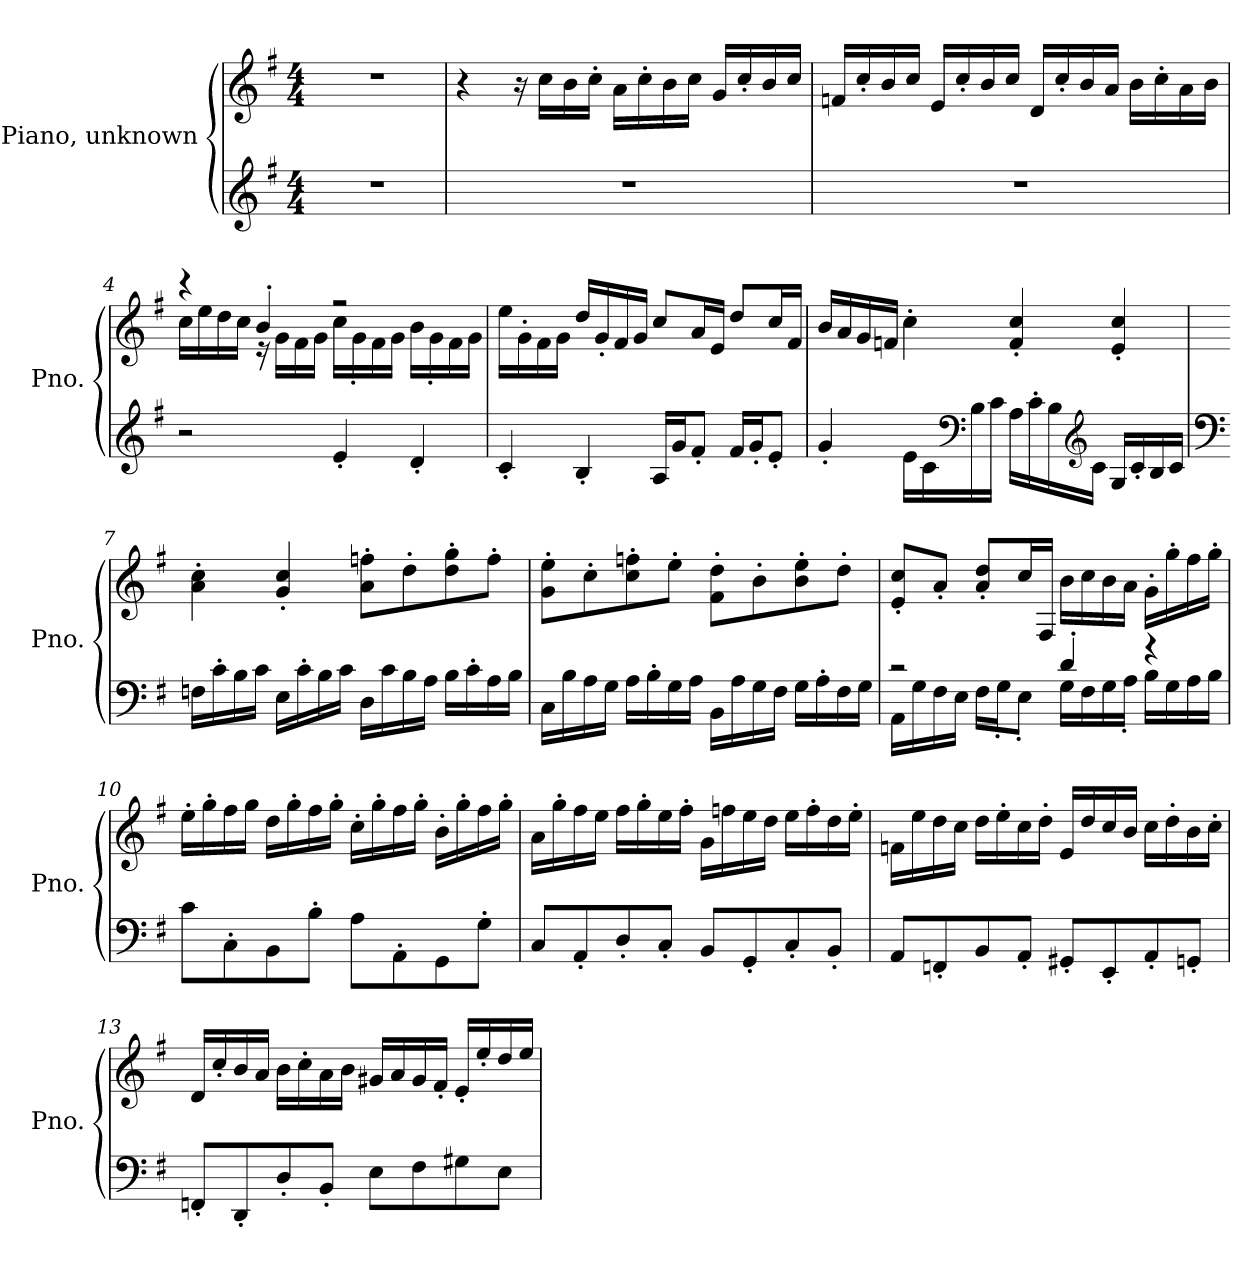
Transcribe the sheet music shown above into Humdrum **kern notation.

**kern	**kern
*part1	*part1
*staff2	*staff1
*I"Piano, unknown	*
*I'Pno.	*
*clefG2	*clefG2
*k[f#]	*k[f#]
*M4/4	*M4/4
*MM120	*MM120
=1	=1
1r	1r
=2	=2
1r	4r
.	16r
.	16cc\LL
.	16b\
.	16cc'\JJ
.	16a\LL
.	16cc'\
.	16b\
.	16cc\JJ
.	16g/LL
.	16cc'/
.	16b/
.	16cc/JJ
=3	=3
1r	16fn/LL
.	16cc'/
.	16b/
.	16cc/JJ
.	16e/LL
.	16cc'/
.	16b/
.	16cc/JJ
.	16d/LL
.	16cc'/
.	16b/
.	16a/JJ
.	16b\LL
.	16cc'\
.	16a\
.	16b\JJ
!!LO:LB:g=z
=4	=4
*	*^
2r	4r	16cc\LL
.	.	16ee\
.	.	16dd\
.	.	16cc\JJ
.	4b'/	16r
.	.	16g\LL
.	.	16f#\
.	.	16g\JJ
4e'/	2r	16cc\LL
.	.	16g'\
.	.	16f#\
.	.	16g\JJ
4d'/	.	16b\LL
.	.	16g'\
.	.	16f#\
.	.	16g\JJ
*	*v	*v
=5	=5
4c'/	16ee\LL
.	16g'\
.	16f#\
.	16g\JJ
4B'/	16dd/LL
.	16g'/
.	16f#/
.	16g/JJ
16A/LL	8cc/L
16g/J	.
8f#'/J	16a/L
.	16e/JJ
16f#/LL	8dd/L
16g'/J	.
8e'/J	16cc/L
.	16f#/JJ
!!LO:LB:g=z
=6	=6
4g'/	16b/LL
.	16a/
.	16g/
.	16fn/JJ
16e\LL	4cc'\
16c\	.
*clefF4	*
16B\	.
16c\JJ	.
16A\LL	4f/' 4cc/'
16c'\	.
16B\	.
*clefG2	*
16c\JJ	.
16G/LL	4e/' 4cc/'
16c'/	.
16B/	.
16c/JJ	.
=7	=7
*clefF4	*
16Fn\LL	4a\' 4cc\'
16c'\	.
16B\	.
16c\JJ	.
16E\LL	4g/' 4cc/'
16c'\	.
16B\	.
16c\JJ	.
16D\LL	8a\' 8ffn\'L
16c\	.
16B\	8dd'\
16A\JJ	.
16B\LL	8dd\' 8gg\'
16c'\	.
16A\	8ff'\J
16B\JJ	.
!!LO:LB:g=z
=8	=8
16C\LL	8g\' 8ee\'L
16B\	.
16A\	8cc'\
16G\JJ	.
16A\LL	8cc\' 8ffn\'
16B'\	.
16G\	8ee'\J
16A\JJ	.
16BB\LL	8f#\' 8dd\'L
16A\	.
16G\	8b'\
16F#\JJ	.
16G\LL	8b\' 8ee\'
16A'\	.
16F#\	8dd'\J
16G\JJ	.
=9	=9
*^	*
2r	16AA\LL	8e/' 8cc/'L
.	16G\	.
.	16F#\	8a'/J
.	16E\JJ	.
.	16F#\LL	8a/' 8dd/'L
.	16G'\J	.
.	8E'\J	16cc/L
.	.	16F#/JJ
4d'/	16G\LL	16b\LL
.	16F#\	16cc\
.	16G\	16b\
.	16A'\JJ	16a\JJ
4r	16B\LL	16g'\LL
.	16G\	16gg'\
.	16A\	16ff#\
.	16B\JJ	16gg'\JJ
*v	*v	*
!!LO:LB:g=z
=10	=10
8c\L	16ee'\LL
.	16gg'\
8C'\	16ff#\
.	16gg\JJ
8BB\	16dd\LL
.	16gg'\
8B'\J	16ff#\
.	16gg'\JJ
8A\L	16cc'\LL
.	16gg'\
8AA'\	16ff#\
.	16gg'\JJ
8GG\	16b'\LL
.	16gg'\
8G'\J	16ff#\
.	16gg'\JJ
=11	=11
8C/L	16a\LL
.	16gg'\
8AA'/	16ff#\
.	16ee\JJ
8D'/	16ff#\LL
.	16gg'\
8C'/J	16ee\
.	16ff#'\JJ
8BB/L	16g\LL
.	16ffn\
8GG'/	16ee\
.	16dd\JJ
8C'/	16ee\LL
.	16ff'\
8BB'/J	16dd\
.	16ee'\JJ
!!LO:LB:g=z
=12	=12
8AA/L	16fn\LL
.	16ee\
8FFn'/	16dd\
.	16cc\JJ
8BB/	16dd\LL
.	16ee'\
8AA'/J	16cc\
.	16dd'\JJ
8GG#X'/L	16e/LL
.	16dd/
8EE'/	16cc/
.	16b/JJ
8AA'/	16cc\LL
.	16dd'\
8GGn'/J	16b\
.	16cc'\JJ
=13	=13
8FFn'/L	16d/LL
.	16cc'/
8DD'/	16b/
.	16a/JJ
8D'/	16b\LL
.	16cc'\
8BB'/J	16a\
.	16b\JJ
8E\L	16g#X/LL
.	16a/
8F#\	16g#/
.	16f#'/JJ
8G#X\	16e'/LL
.	16ee'/
8E\J	16dd/
.	16ee/JJ
=	=
*-	*-
